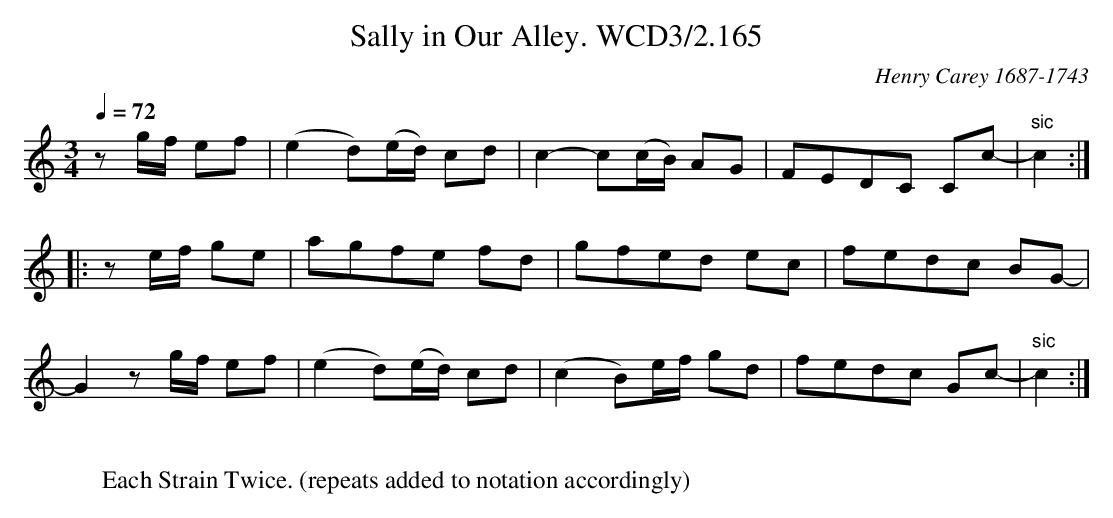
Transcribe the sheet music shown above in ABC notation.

X:1
T:Sally in Our Alley. WCD3/2.165
M:3/4
L:1/8
C:Henry Carey 1687-1743
Q:1/4=72
K:C
zg/f/ ef|(e2 d)(e/d/) cd|c2- c(c/B/) AG|FEDC Cc-|"sic"c2:|
|:ze/f/ ge|agfe fd|gfed ec|fedc BG-|
G2 zg/f/ ef|(e2d)(e/d/) cd|(c2B)e/f/ gd|fedc Gc-|"sic"c2:|
W:
W:Each Strain Twice. (repeats added to notation accordingly)
